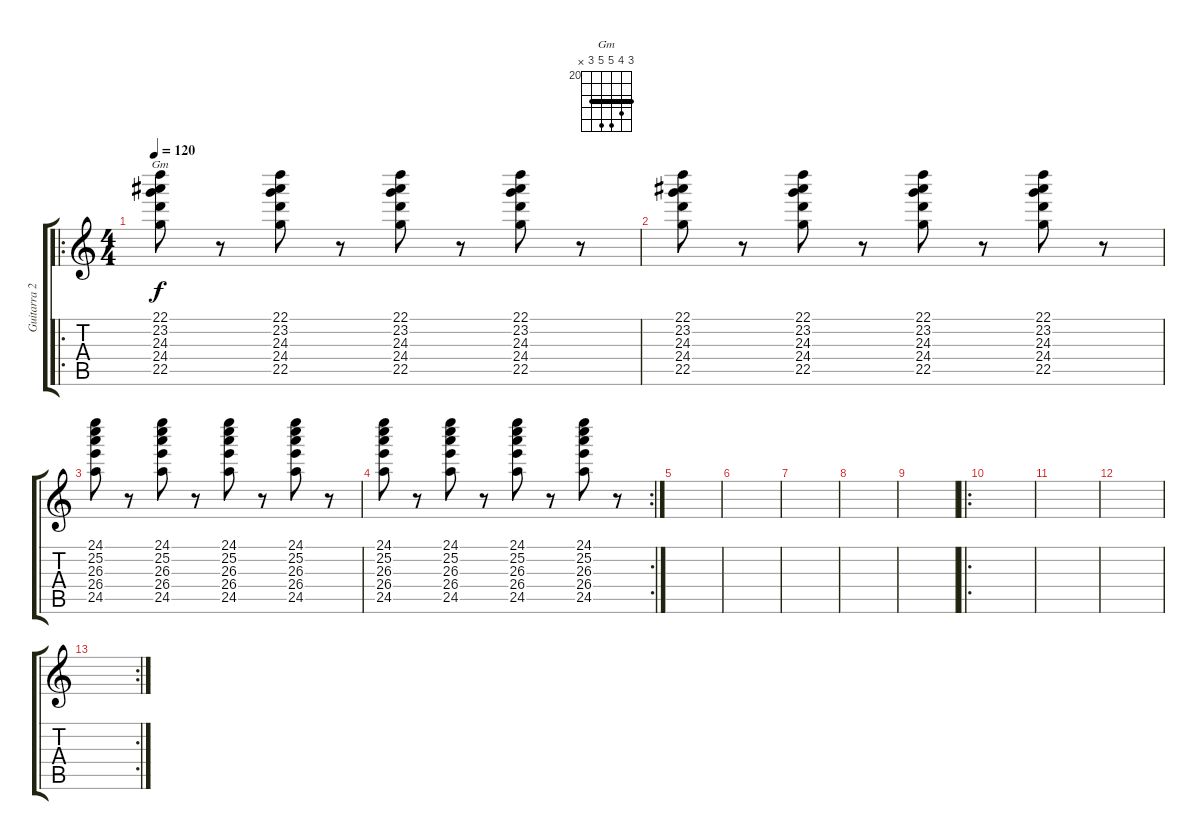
\track ("Guitarra 2" "Guitarra 2") {instrument distortionguitar}
\staff {score tabs}
\tuning (E4 B3 G3 D3 A2 E2) {hide}
\chord ("Gm" 22 23 24 24 22 x) {firstfret 20 barre 22}
\ro
\ts (4 4)
\section ("" "")
\tempo 120
\clef g2
\ks c
(22.1 23.2 24.3 24.4 22.5).8{ch "Gm" dy f} r.8 (22.1 23.2 24.3 24.4 22.5).8 r.8 (22.1 23.2 24.3 24.4 22.5).8 r.8 (22.1 23.2 24.3 24.4 22.5).8 r.8 |
(22.1 23.2 24.3 24.4 22.5).8 r.8 (22.1 23.2 24.3 24.4 22.5).8 r.8 (22.1 23.2 24.3 24.4 22.5).8 r.8 (22.1 23.2 24.3 24.4 22.5).8 r.8 |
(24.1 25.2 26.3 26.4 24.5).8 r.8 (24.1 25.2 26.3 26.4 24.5).8 r.8 (24.1 25.2 26.3 26.4 24.5).8 r.8 (24.1 25.2 26.3 26.4 24.5).8 r.8 |
\rc 2
(24.1 25.2 26.3 26.4 24.5).8 r.8 (24.1 25.2 26.3 26.4 24.5).8 r.8 (24.1 25.2 26.3 26.4 24.5).8 r.8 (24.1 25.2 26.3 26.4 24.5).8 r.8 |
\section ("" "")
|
|
|
|
|
\ro
\section ("" "")
|
|
|
\rc 2
